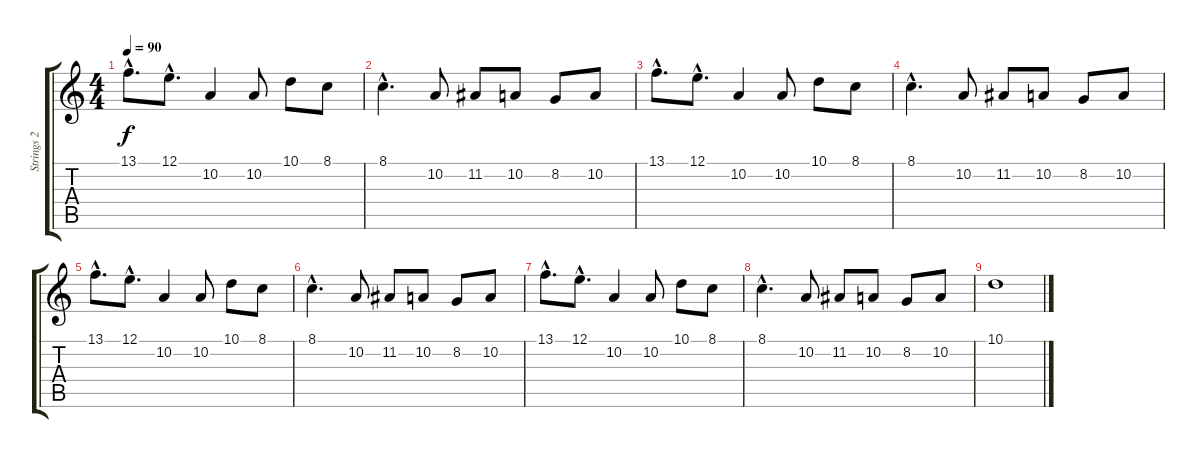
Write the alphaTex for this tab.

\track ("Strings 2" "Strings 2") {instrument stringensemble1}
\staff {score tabs}
\tuning (E4 B3 G3 D3 A2 E2) {hide}
\ts (4 4)
\tempo 90
\clef g2
\ks c
13.1{hac}.8{d dy f instrument stringensemble1} 12.1{hac}.8{d} 10.2.4 10.2.8 10.1.8 8.1.8 |
8.1{hac}.4{d} 10.2.8 11.2.8 10.2.8 8.2.8 10.2.8 |
13.1{hac}.8{d} 12.1{hac}.8{d} 10.2.4 10.2.8 10.1.8 8.1.8 |
8.1{hac}.4{d} 10.2.8 11.2.8 10.2.8 8.2.8 10.2.8 |
13.1{hac}.8{d} 12.1{hac}.8{d} 10.2.4 10.2.8 10.1.8 8.1.8 |
8.1{hac}.4{d} 10.2.8 11.2.8 10.2.8 8.2.8 10.2.8 |
13.1{hac}.8{d} 12.1{hac}.8{d} 10.2.4 10.2.8 10.1.8 8.1.8 |
8.1{hac}.4{d} 10.2.8 11.2.8 10.2.8 8.2.8 10.2.8 |
10.1.1{volume 0}
